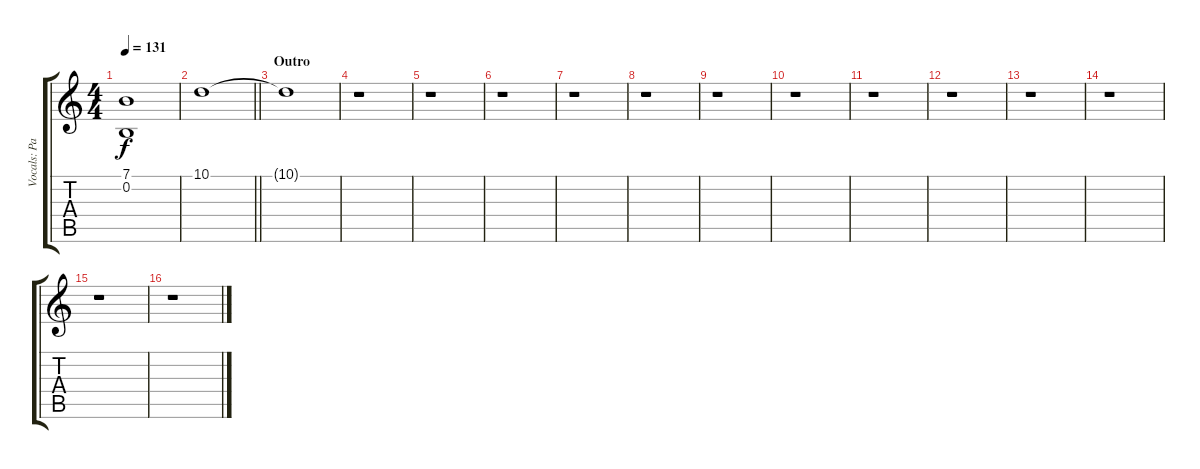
\track ("Vocals: Paul Rodgers" "Vocals: Pa") {instrument voiceoohs}
\staff {score tabs}
\tuning (E4 B3 G3 D3 A2 E2) {hide}
\ts (4 4)
\tempo 131
\clef g2
\ks c
(7.1 0.2).1{dy f} |
\barLineRight lightlight
10.1.1 |
\section ("" "Outro")
10.1{t}.1 |
r.1 |
r.1 |
r.1 |
r.1 |
r.1 |
r.1 |
r.1 |
r.1 |
r.1 |
r.1 |
r.1 |
r.1 |
r.1
